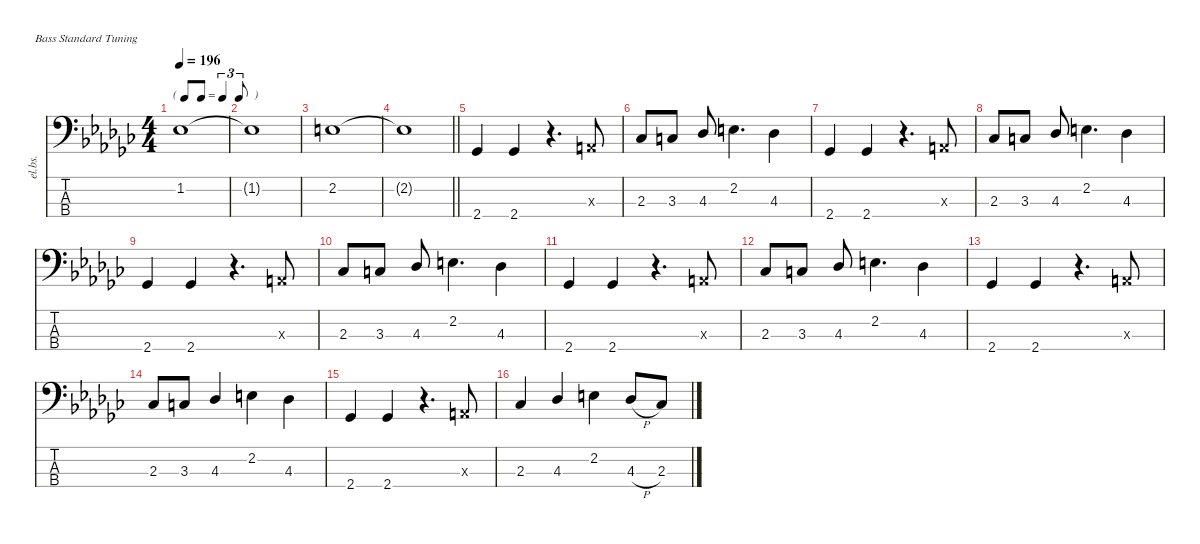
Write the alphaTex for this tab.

\defaultSystemsLayout 4
\hideDynamics
\bracketExtendMode nobrackets
\otherSystemsTrackNameOrientation horizontal
\track ("Basse " "el.bs.") {defaultSystemsLayout 8 instrument electricbassfinger}
\staff {score tabs}
\tuning (G2 D2 A1 E1)
\ts (4 4)
\tf triplet8th
\tempo 196
\clef f4
\ks gb
1.2{acc b}.1{dy f beam Down} |
1.2{t acc b}.1{beam Down} |
2.2{acc forcenatural}.1{beam Down} |
\barLineRight lightlight
2.2{t acc forcenatural}.1{beam Down} |
2.4{acc b}.4{beam Up} 2.4{acc b}.4{beam Up} r.4{d beam Up} 0.3{x acc forcenatural}.8{beam Up} |
2.3{acc b}.8{beam Up} 3.3{acc forcenatural}.8{beam Up} 4.3{acc b}.8{beam Up} 2.2{acc forcenatural}.4{d beam Down} 4.3{acc b}.4{beam Down} |
2.4{acc b}.4{beam Up} 2.4{acc b}.4{beam Up} r.4{d beam Up} 0.3{x acc forcenatural}.8{beam Up} |
2.3{acc b}.8{beam Up} 3.3{acc forcenatural}.8{beam Up} 4.3{acc b}.8{beam Up} 2.2{acc forcenatural}.4{d beam Down} 4.3{acc b}.4{beam Down} |
2.4{acc b}.4{beam Up} 2.4{acc b}.4{beam Up} r.4{d beam Up} 0.3{x acc forcenatural}.8{beam Up} |
2.3{acc b}.8{beam Up} 3.3{acc forcenatural}.8{beam Up} 4.3{acc b}.8{beam Up} 2.2{acc forcenatural}.4{d beam Down} 4.3{acc b}.4{beam Down} |
2.4{acc b}.4{beam Up} 2.4{acc b}.4{beam Up} r.4{d beam Up} 0.3{x acc forcenatural}.8{beam Up} |
2.3{acc b}.8{beam Up} 3.3{acc forcenatural}.8{beam Up} 4.3{acc b}.8{beam Up} 2.2{acc forcenatural}.4{d beam Down} 4.3{acc b}.4{beam Down} |
2.4{acc b}.4{beam Up} 2.4{acc b}.4{beam Up} r.4{d beam Up} 0.3{x acc forcenatural}.8{beam Up} |
2.3{acc b}.8{beam Up} 3.3{acc forcenatural}.8{beam Up} 4.3{acc b}.4{beam Up} 2.2{acc forcenatural}.4{beam Down} 4.3{acc b}.4{beam Down} |
2.4{acc b}.4{beam Up} 2.4{acc b}.4{beam Up} r.4{d beam Up} 0.3{x acc forcenatural}.8{beam Up} |
2.3{acc b}.4{beam Up} 4.3{acc b}.4{beam Up} 2.2{acc forcenatural}.4{beam Down} 4.3{h acc b}.8{beam Up} 2.3{acc b}.8{beam Up}
